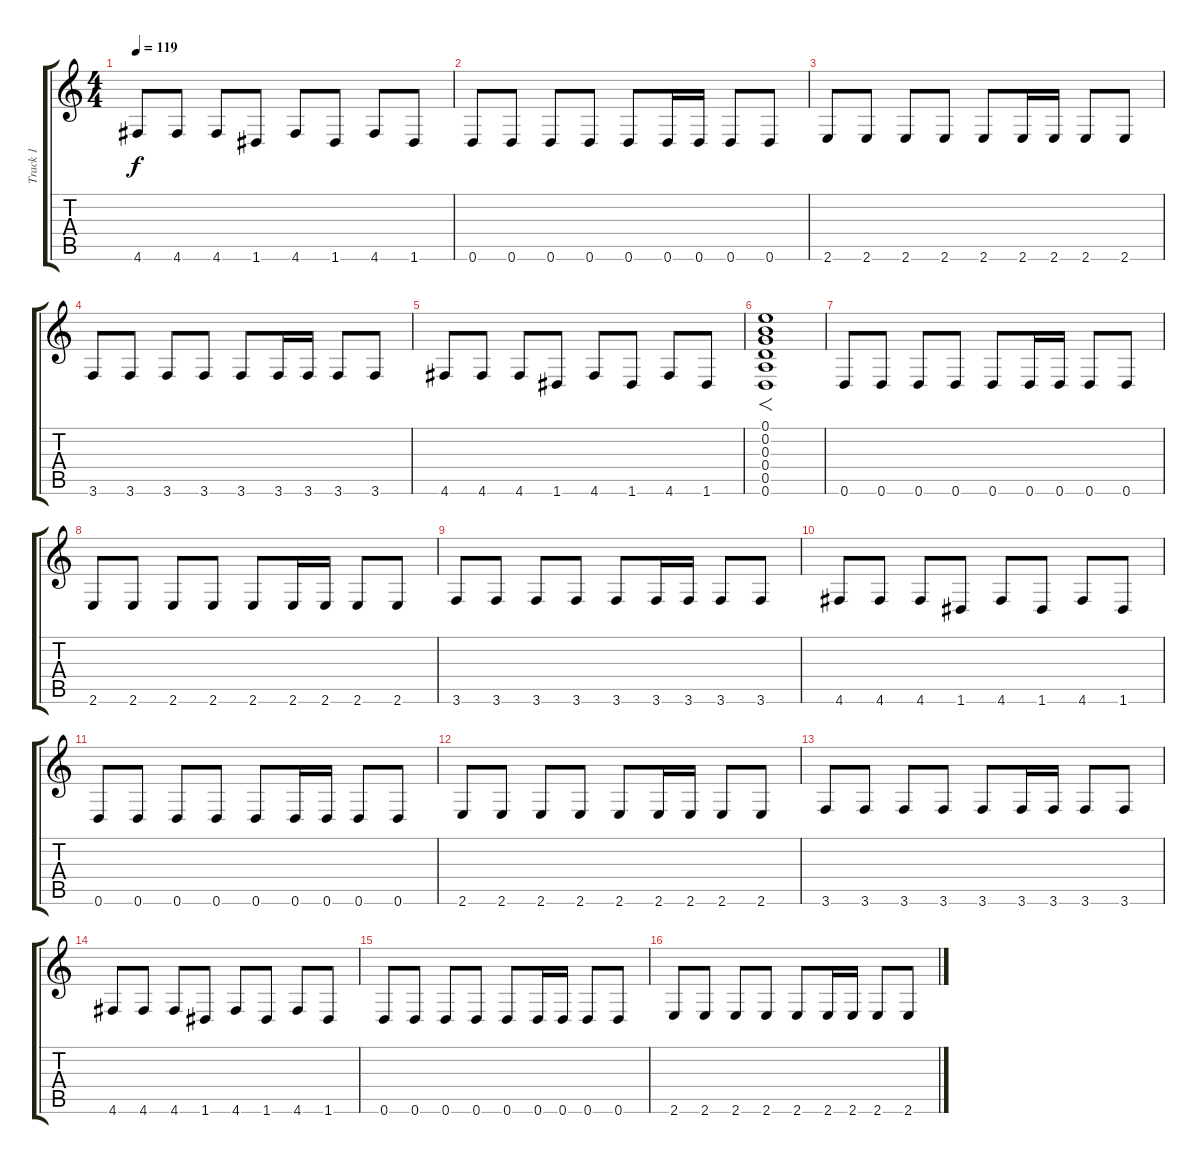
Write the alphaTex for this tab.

\track ("Track 1" "Track 1") {instrument distortionguitar}
\staff {score tabs}
\tuning (E4 B3 G3 D3 A2 D2) {hide}
\ts (4 4)
\tempo 119
\clef g2
\ks c
4.6.8{dy f} 4.6.8 4.6.8 1.6.8 4.6.8 1.6.8 4.6.8 1.6.8 |
0.6.8{instrument distortionguitar} 0.6.8 0.6.8 0.6.8 0.6.8 0.6.16 0.6.16 0.6.8 0.6.8 |
2.6.8 2.6.8 2.6.8 2.6.8 2.6.8 2.6.16 2.6.16 2.6.8 2.6.8 |
3.6.8 3.6.8 3.6.8 3.6.8 3.6.8 3.6.16 3.6.16 3.6.8 3.6.8 |
4.6.8 4.6.8 4.6.8 1.6.8 4.6.8 1.6.8 4.6.8 1.6.8 |
(0.1 0.2 0.3 0.4 0.5 0.6).1{f} |
0.6.8{instrument acousticguitarsteel} 0.6.8 0.6.8 0.6.8 0.6.8 0.6.16 0.6.16 0.6.8 0.6.8 |
2.6.8 2.6.8 2.6.8 2.6.8 2.6.8 2.6.16 2.6.16 2.6.8 2.6.8 |
3.6.8 3.6.8 3.6.8 3.6.8 3.6.8 3.6.16 3.6.16 3.6.8 3.6.8 |
4.6.8 4.6.8 4.6.8 1.6.8 4.6.8 1.6.8 4.6.8 1.6.8 |
0.6.8 0.6.8 0.6.8 0.6.8 0.6.8 0.6.16 0.6.16 0.6.8 0.6.8 |
2.6.8 2.6.8 2.6.8 2.6.8 2.6.8 2.6.16 2.6.16 2.6.8 2.6.8 |
3.6.8 3.6.8 3.6.8 3.6.8 3.6.8 3.6.16 3.6.16 3.6.8 3.6.8 |
4.6.8 4.6.8 4.6.8 1.6.8 4.6.8 1.6.8 4.6.8 1.6.8 |
0.6.8{instrument distortionguitar} 0.6.8 0.6.8 0.6.8 0.6.8 0.6.16 0.6.16 0.6.8 0.6.8 |
2.6.8 2.6.8 2.6.8 2.6.8 2.6.8 2.6.16 2.6.16 2.6.8 2.6.8
